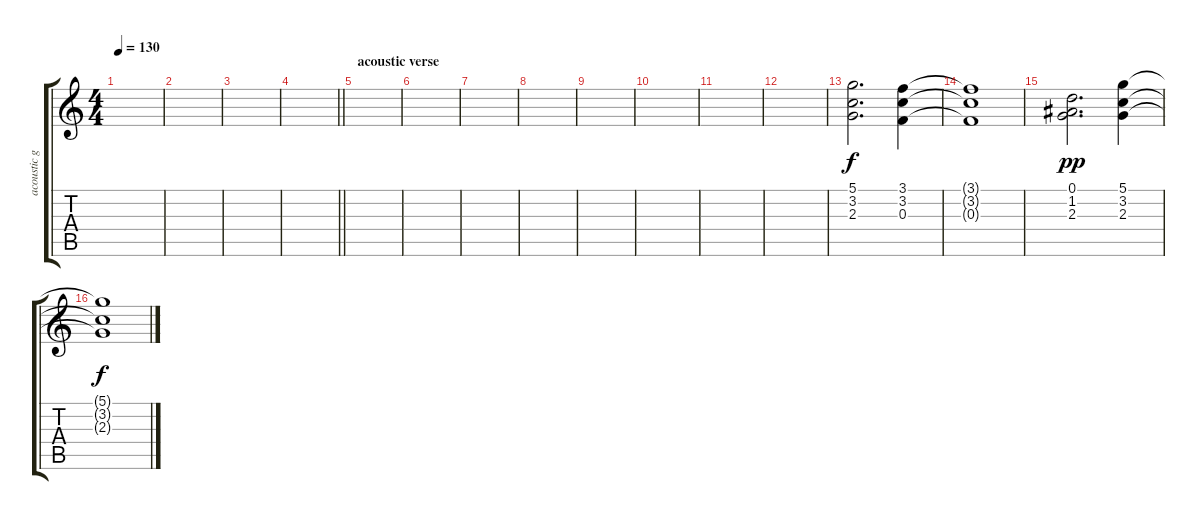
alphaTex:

\track ("acoustic guitar" "acoustic g") {instrument acousticguitarsteel}
\staff {score tabs}
\tuning (D4 A3 F3 C3 G2 C2) {hide}
\ts (4 4)
\tempo 130
\clef g2
\ks c
|
|
|
\barLineRight lightlight
|
\section ("" "acoustic verse")
|
|
|
|
|
|
|
|
(5.1 3.2 2.3).2{d} (3.1 3.2 0.3).4 |
(3.1{t} 3.2{t} 0.3{t}).1{dy f} |
(0.1 1.2 2.3).2{d dy pp} (5.1 3.2 2.3).4 |
(5.1{t} 3.2{t} 2.3{t}).1{dy f}
